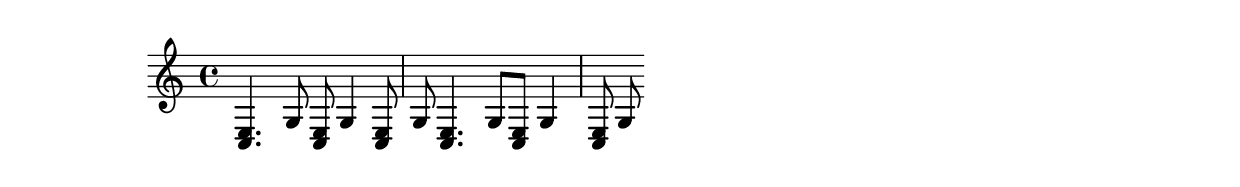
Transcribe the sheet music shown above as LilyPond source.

\version "2.20.0"


\score {
    \new Staff {
        \time 4/4
        <c e>4. <g>8 <c e>8 <g>4 <c e>8 <g>8 <c e>4. <g>8 <c e>8 <g>4 <c e>8 <g>8
    }
    \layout { }
    \midi { 
        \tempo 4 = 80
    }
}
